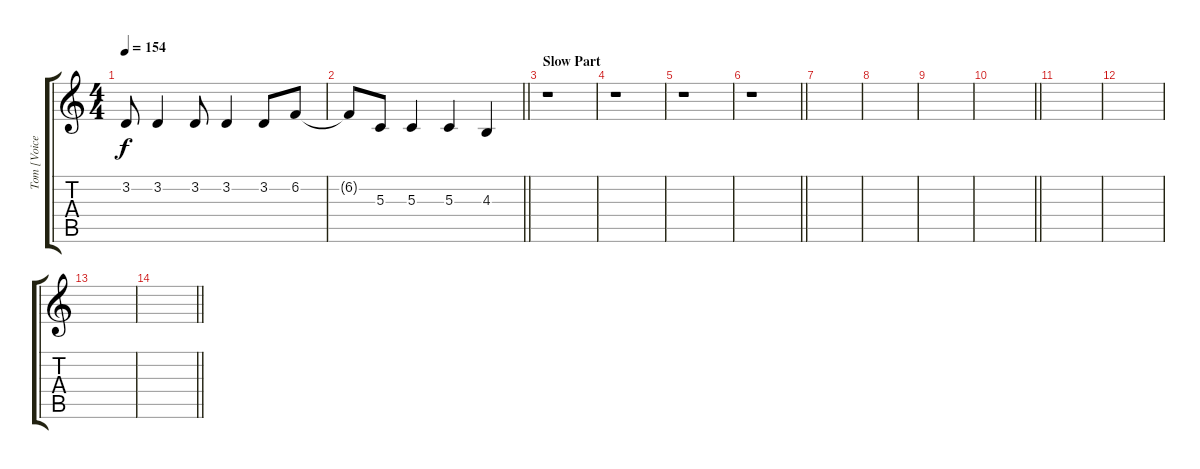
\track ("Tom [Voice]" "Tom [Voice") {instrument trumpet}
\staff {score tabs}
\tuning (E4 B3 G3 D3 A2 E2) {hide}
\ts (4 4)
\tempo 154
\clef g2
\ks c
3.2.8{dy f} 3.2.4 3.2.8 3.2.4 3.2.8 6.2.8 |
\barLineRight lightlight
6.2{t}.8 5.3.8 5.3.4 5.3.4 4.3.4 |
\section ("" "Slow Part")
r.1 |
r.1 |
r.1 |
\barLineRight lightlight
r.1 |
|
|
|
\barLineRight lightlight
|
|
|
|
\barLineRight lightlight
